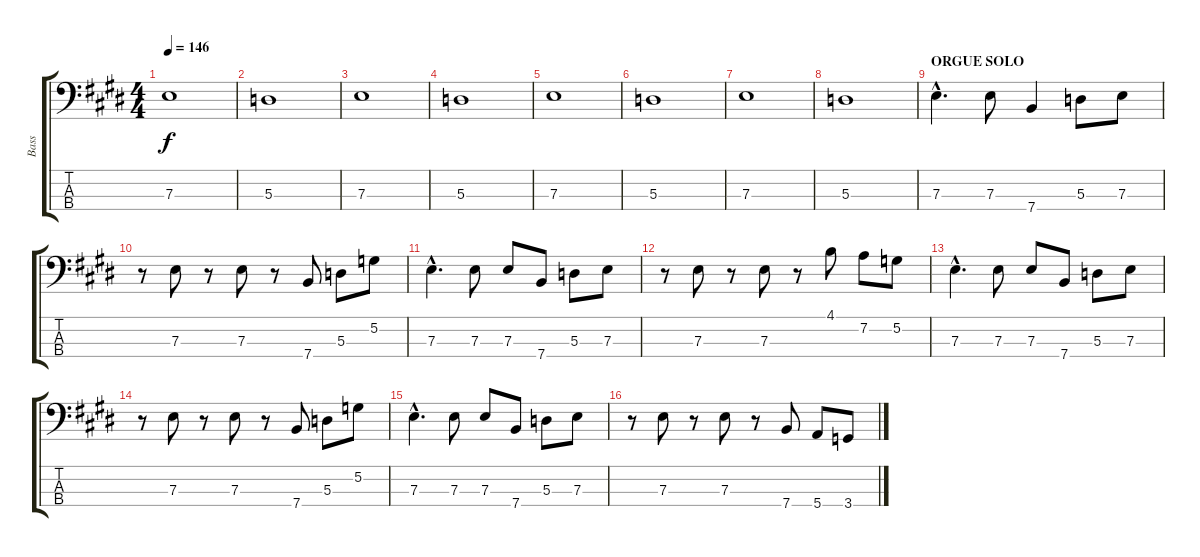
\track ("Bass" "Bass") {instrument electricbassfinger}
\staff {score tabs}
\tuning (G2 D2 A1 E1) {hide}
\ts (4 4)
\tempo 146
\clef f4
\ks e
7.3.1{dy f} |
5.3.1 |
7.3.1 |
5.3.1 |
7.3.1 |
5.3.1 |
7.3.1 |
5.3.1 |
\section ("" "ORGUE SOLO")
7.3{hac}.4{d} 7.3.8 7.4.4 5.3.8 7.3.8 |
r.8 7.3.8 r.8 7.3.8 r.8 7.4.8 5.3.8 5.2.8 |
7.3{hac}.4{d} 7.3.8 7.3.8 7.4.8 5.3.8 7.3.8 |
r.8 7.3.8 r.8 7.3.8 r.8 4.1.8 7.2.8 5.2.8 |
7.3{hac}.4{d} 7.3.8 7.3.8 7.4.8 5.3.8 7.3.8 |
r.8 7.3.8 r.8 7.3.8 r.8 7.4.8 5.3.8 5.2.8 |
7.3{hac}.4{d} 7.3.8 7.3.8 7.4.8 5.3.8 7.3.8 |
r.8 7.3.8 r.8 7.3.8 r.8 7.4.8 5.4.8 3.4.8
